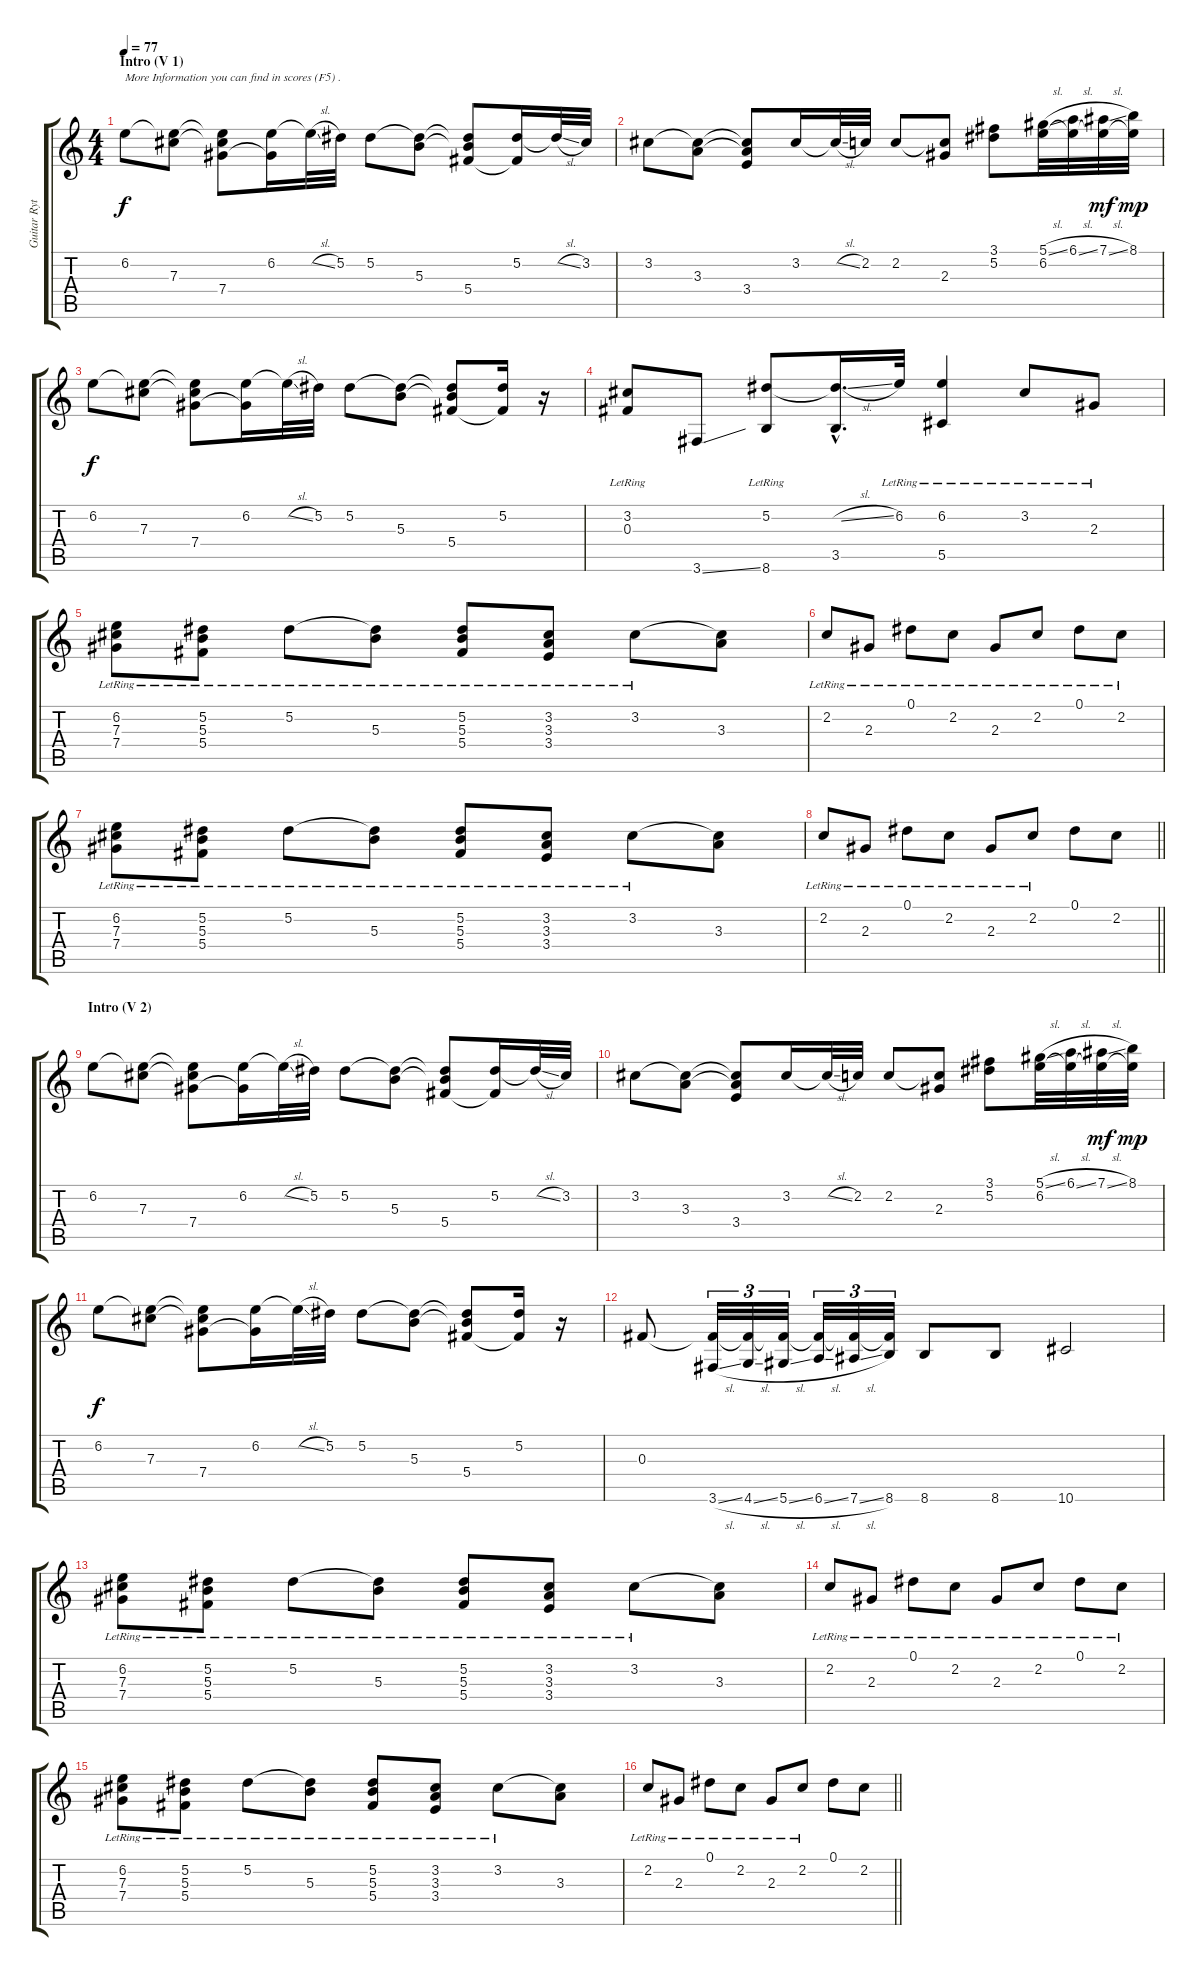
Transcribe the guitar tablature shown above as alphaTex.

\track ("Guitar Rythm (Clean) {Midi)" "Guitar Ryt") {instrument electricbassfinger}
\staff {score tabs}
\tuning (Eb4 Bb3 Gb3 Db3 Ab2 Eb2) {hide}
\ts (4 4)
\section ("" "Intro (V 1)")
\tempo 77
\clef g2
\ks c
6.2.8{txt "More Information you can find in scores (F5) ." dy f instrument electricbassfinger} (6.2{t} 7.3).8 (6.2{t} 7.3{t} 7.4).8 (6.2 7.4{t}).16 6.2{sl t}.32 5.2.32 5.2.8 (5.2{t} 5.3).8 (5.2{t} 5.3{t} 5.4).8 (5.2 5.4{t}).16 5.2{sl t}.32 3.2.32 |
3.2.8 (3.2{t} 3.3).8 (3.2{t} 3.3{t} 3.4).8 3.2.16 3.2{sl t}.32 2.2.32 2.2.8 (2.2{t} 2.3).8 (3.1 5.2).8 (5.1{sl} 6.2).32 (6.1{sl} 6.2{t}).32 (7.1{sl} 6.2{t}).32{dy mf} (8.1 6.2{t}).32{dy mp} |
6.2.8{dy f} (6.2{t} 7.3).8 (6.2{t} 7.3{t} 7.4).8 (6.2 7.4{t}).16 6.2{sl t}.32 5.2.32 5.2.8 (5.2{t} 5.3).8 (5.2{t} 5.3{t} 5.4).8 (5.2 5.4{t}).16 r.16 |
(3.2{lr} 0.3).8 3.6{ss}.8 (5.2{lr} 8.6).8 (5.2{sl hac t} 3.5{hac}).16{d} 6.2{lr}.32 (6.2{lr} 5.5).4 3.2{lr}.8 2.3{lr}.8 |
(6.2{lr} 7.3{lr} 7.4{lr}).8 (5.2{lr} 5.3{lr} 5.4{lr}).8 5.2{lr}.8 (5.2{t} 5.3{lr}).8 (5.2{lr} 5.3{lr} 5.4{lr}).8 (3.2{lr} 3.3{lr} 3.4{lr}).8 3.2{lr}.8 (3.2{t} 3.3).8 |
2.2{lr}.8 2.3{lr}.8 0.1{lr}.8 2.2{lr}.8 2.3{lr}.8 2.2{lr}.8 0.1{lr}.8 2.2{lr}.8 |
(6.2{lr} 7.3{lr} 7.4{lr}).8 (5.2{lr} 5.3{lr} 5.4{lr}).8 5.2{lr}.8 (5.2{t} 5.3{lr}).8 (5.2{lr} 5.3{lr} 5.4{lr}).8 (3.2{lr} 3.3{lr} 3.4{lr}).8 3.2{lr}.8 (3.2{t} 3.3).8 |
\barLineRight lightlight
2.2{lr}.8 2.3{lr}.8 0.1{lr}.8 2.2{lr}.8 2.3{lr}.8 2.2{lr}.8 0.1.8 2.2.8 |
\section ("" "Intro (V 2)")
6.2.8 (6.2{t} 7.3).8 (6.2{t} 7.3{t} 7.4).8 (6.2 7.4{t}).16 6.2{sl t}.32 5.2.32 5.2.8 (5.2{t} 5.3).8 (5.2{t} 5.3{t} 5.4).8 (5.2 5.4{t}).16 5.2{sl t}.32 3.2.32 |
3.2.8 (3.2{t} 3.3).8 (3.2{t} 3.3{t} 3.4).8 3.2.16 3.2{sl t}.32 2.2.32 2.2.8 (2.2{t} 2.3).8 (3.1 5.2).8 (5.1{sl} 6.2).32 (6.1{sl} 6.2{t}).32 (7.1{sl} 6.2{t}).32{dy mf} (8.1 6.2{t}).32{dy mp} |
6.2.8{dy f} (6.2{t} 7.3).8 (6.2{t} 7.3{t} 7.4).8 (6.2 7.4{t}).16 6.2{sl t}.32 5.2.32 5.2.8 (5.2{t} 5.3).8 (5.2{t} 5.3{t} 5.4).8 (5.2 5.4{t}).16 r.16 |
0.3.8 (0.3{t} 3.6{sl}).32{tu (3 2)} (0.3{t} 4.6{sl}).32{tu (3 2)} (0.3{t} 5.6{sl}).32{tu (3 2)} (0.3{t} 6.6{sl}).32{tu (3 2)} (0.3{t} 7.6{sl}).32{tu (3 2)} (0.3{t} 8.6).32{tu (3 2)} 8.6.8 8.6.8 10.6.2 |
(6.2{lr} 7.3{lr} 7.4{lr}).8 (5.2{lr} 5.3{lr} 5.4{lr}).8 5.2{lr}.8 (5.2{t} 5.3{lr}).8 (5.2{lr} 5.3{lr} 5.4{lr}).8 (3.2{lr} 3.3{lr} 3.4{lr}).8 3.2{lr}.8 (3.2{t} 3.3).8 |
2.2{lr}.8 2.3{lr}.8 0.1{lr}.8 2.2{lr}.8 2.3{lr}.8 2.2{lr}.8 0.1{lr}.8 2.2{lr}.8 |
(6.2{lr} 7.3{lr} 7.4{lr}).8 (5.2{lr} 5.3{lr} 5.4{lr}).8 5.2{lr}.8 (5.2{t} 5.3{lr}).8 (5.2{lr} 5.3{lr} 5.4{lr}).8 (3.2{lr} 3.3{lr} 3.4{lr}).8 3.2{lr}.8 (3.2{t} 3.3).8 |
\barLineRight lightlight
2.2{lr}.8 2.3{lr}.8 0.1{lr}.8 2.2{lr}.8 2.3{lr}.8 2.2{lr}.8 0.1.8 2.2.8
